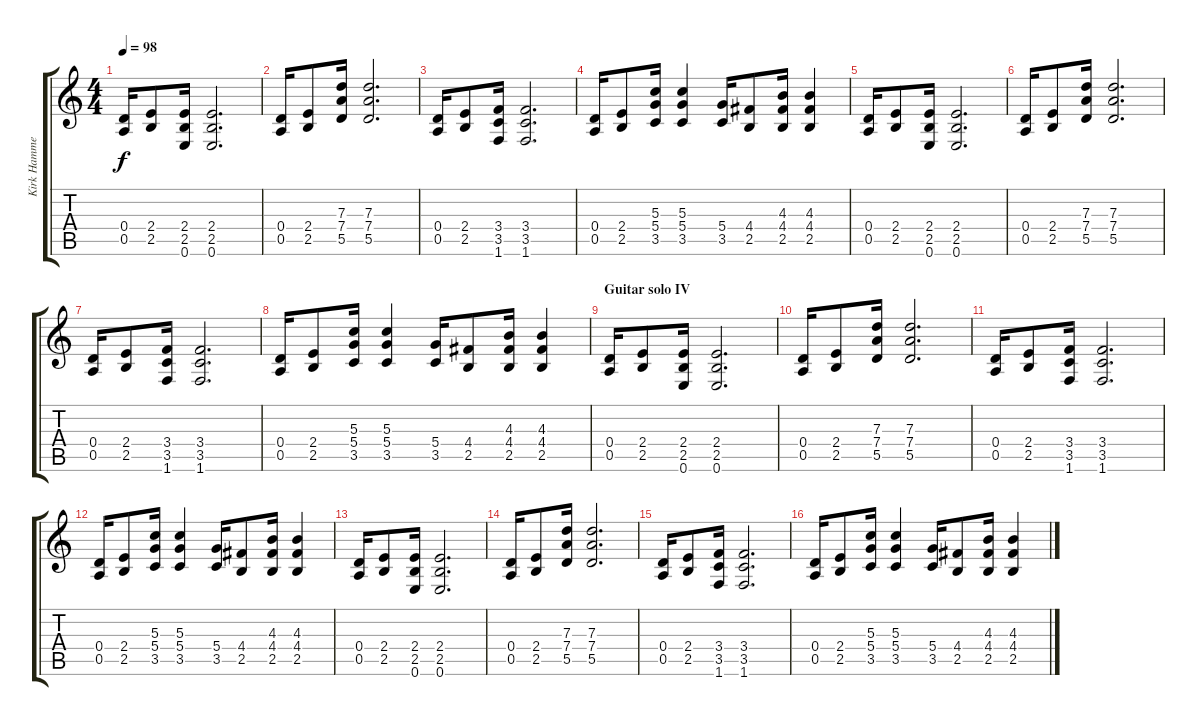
\track ("Kirk Hammet" "Kirk Hamme") {instrument distortionguitar}
\staff {score tabs}
\tuning (E4 B3 G3 D3 A2 E2) {hide}
\ts (4 4)
\tempo 98
\clef g2
\ks c
(0.4 0.5).16{dy f} (2.4 2.5).8 (2.4 2.5 0.6).16 (2.4 2.5 0.6).2{d} |
(0.4 0.5).16{instrument distortionguitar} (2.4 2.5).8 (7.3 7.4 5.5).16 (7.3 7.4 5.5).2{d} |
(0.4 0.5).16 (2.4 2.5).8 (3.4 3.5 1.6).16 (3.4 3.5 1.6).2{d} |
(0.4 0.5).16 (2.4 2.5).8 (5.3 5.4 3.5).16 (5.3 5.4 3.5).4 (5.4 3.5).16 (4.4 2.5).8 (4.3 4.4 2.5).16 (4.3 4.4 2.5).4 |
(0.4 0.5).16 (2.4 2.5).8 (2.4 2.5 0.6).16 (2.4 2.5 0.6).2{d} |
(0.4 0.5).16 (2.4 2.5).8 (7.3 7.4 5.5).16 (7.3 7.4 5.5).2{d} |
(0.4 0.5).16{instrument distortionguitar} (2.4 2.5).8 (3.4 3.5 1.6).16 (3.4 3.5 1.6).2{d} |
(0.4 0.5).16 (2.4 2.5).8 (5.3 5.4 3.5).16 (5.3 5.4 3.5).4 (5.4 3.5).16 (4.4 2.5).8 (4.3 4.4 2.5).16 (4.3 4.4 2.5).4 |
\section ("" "Guitar solo IV")
(0.4 0.5).16 (2.4 2.5).8 (2.4 2.5 0.6).16 (2.4 2.5 0.6).2{d} |
(0.4 0.5).16 (2.4 2.5).8 (7.3 7.4 5.5).16 (7.3 7.4 5.5).2{d} |
(0.4 0.5).16 (2.4 2.5).8 (3.4 3.5 1.6).16 (3.4 3.5 1.6).2{d} |
(0.4 0.5).16{instrument distortionguitar} (2.4 2.5).8 (5.3 5.4 3.5).16 (5.3 5.4 3.5).4 (5.4 3.5).16 (4.4 2.5).8 (4.3 4.4 2.5).16 (4.3 4.4 2.5).4 |
(0.4 0.5).16 (2.4 2.5).8 (2.4 2.5 0.6).16 (2.4 2.5 0.6).2{d} |
(0.4 0.5).16 (2.4 2.5).8 (7.3 7.4 5.5).16 (7.3 7.4 5.5).2{d} |
(0.4 0.5).16 (2.4 2.5).8 (3.4 3.5 1.6).16 (3.4 3.5 1.6).2{d} |
(0.4 0.5).16 (2.4 2.5).8 (5.3 5.4 3.5).16 (5.3 5.4 3.5).4 (5.4 3.5).16 (4.4 2.5).8 (4.3 4.4 2.5).16 (4.3 4.4 2.5).4
